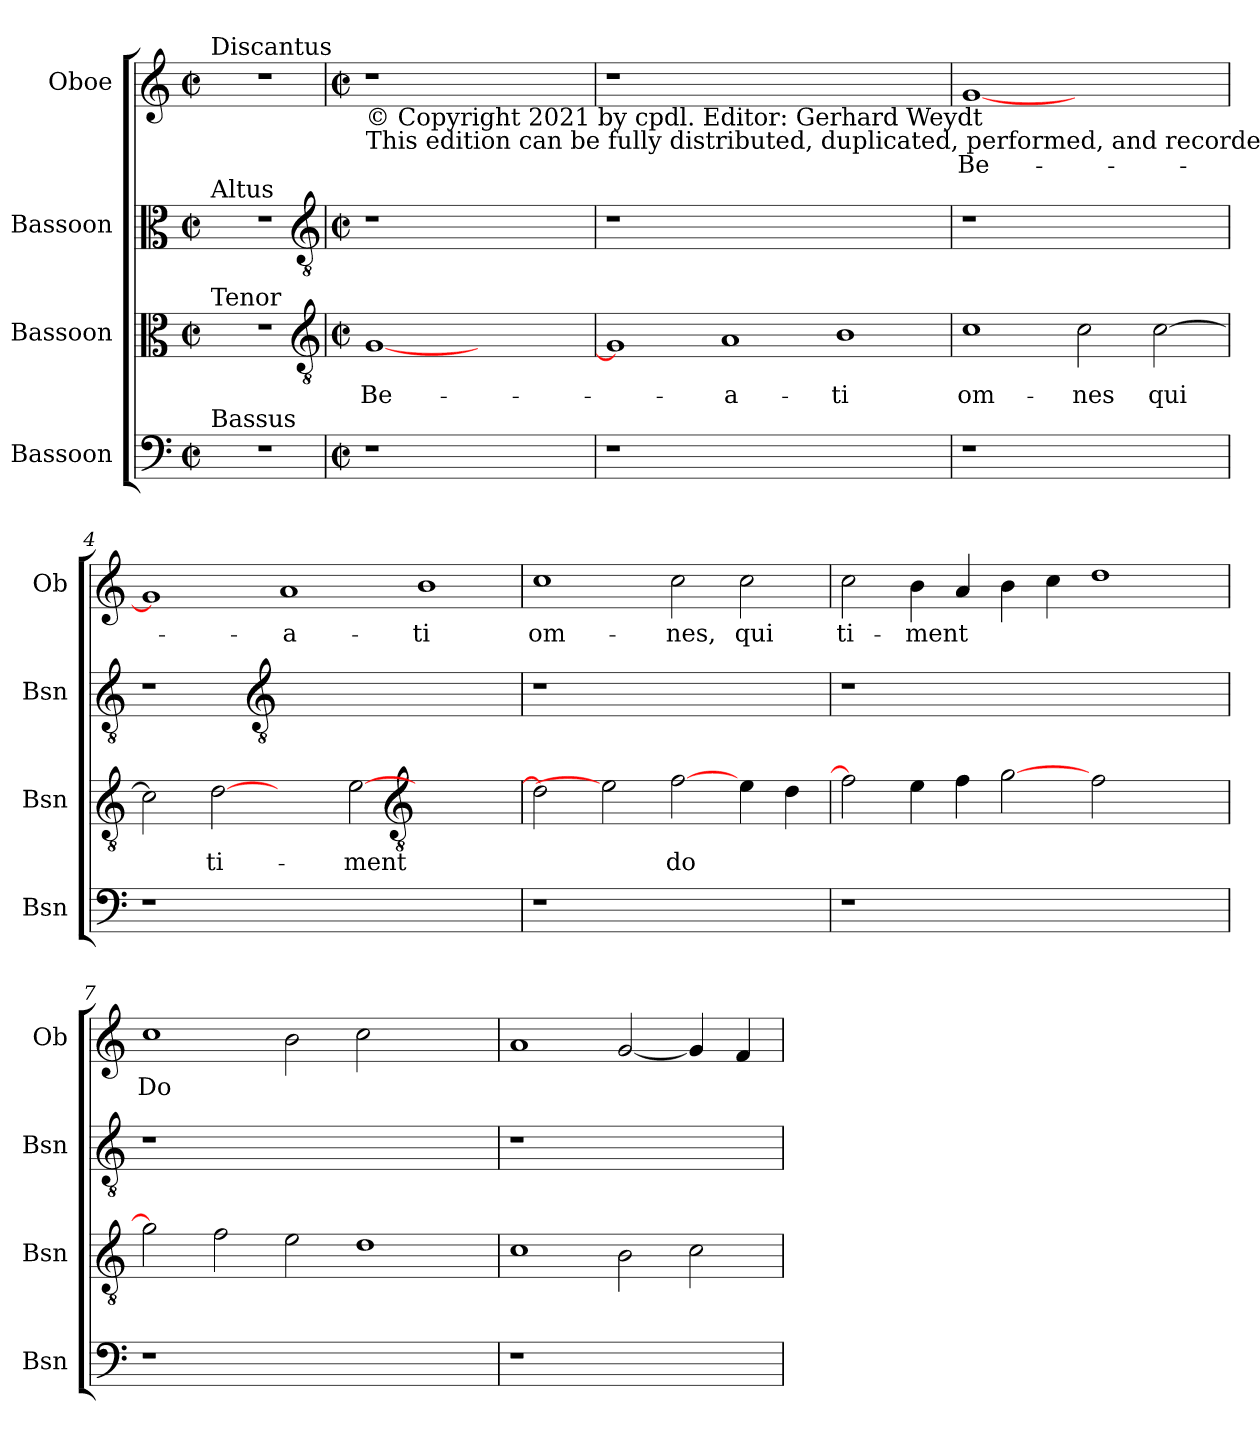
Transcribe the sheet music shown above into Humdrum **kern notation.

**kern	**kern	**text	**kern	**kern	**text
*part4	*part3	*part3	*part2	*part1	*part1
*staff4	*staff3	*staff3	*staff2	*staff1	*staff1
*I"Bassoon	*I"Bassoon	*	*I"Bassoon	*I"Oboe	*
*I'Bsn	*I'Bsn	*	*I'Bsn	*I'Ob	*
*clefF4	*clefC3	*	*clefC3	*clefG2	*
*M2/2	*M2/2	*	*M2/2	*M2/2	*
*met(c|)	*met(c|)	*	*met(c|)	*met(c|)	*
=	=	=	=	=	=
!	!	!	!	!LO:TX:a:t=Discantus	!
!	!	!	!LO:TX:a:t=Altus	!	!
!	!LO:TX:a:t=Tenor	!	!	!	!
!LO:TX:a:t=Bassus	!	!	!	!	!
1r	1r	.	1r	1r	.
*	*clefGv2	*	*clefGv2	*	*
!!LO:LB:g=z
=1	=1	=1	=1	=1	=1
*M2/2	*M2/2	*	*M2/2	*M2/2	*
*met(c|)	*met(c|)	*	*met(c|)	*met(c|)	*
!	!	!	!	!LO:TX:b:t=© Copyright 2021 by cpdl. Editor&colon; Gerhard Weydt\nThis edition can be fully distributed, duplicated, performed, and recorded	!
!	!	!LO:LY:b	!	!	!
1r	[1G	Be-	1r	1r	.
1ryy	1ryy	.	1ryy	1ryy	.
=2	=2	=2	=2	=2	=2
1r	1G]	.	1r	1r	.
!	!	!LO:LY:b	!	!	!
1ryy	1A	-a-	1ryy	1ryy	.
!	!	!LO:LY:b	!	!	!
1ryy	1B	-ti	1ryy	1ryy	.
=3	=3	=3	=3	=3	=3
!	!	!LO:LY:b	!	!	!LO:LY:b
1r	1c	om-	1r	[1g	Be-
!	!	!LO:LY:b	!	!	!
1ryy	2c	-nes	1ryy	1ryy	.
!	!	!LO:LY:b	!	!	!
.	[2c	qui	.	.	.
=4	=4	=4	=4	=4	=4
1r	2c]	.	1r	1g]	.
!	!	!LO:LY:b	!	!	!
.	[2d	ti-	.	.	.
*	*	*	*clefGv2	*	*
!	!	!	!	!	!LO:LY:b
1ryy	2ryy	.	1ryy	1a	-a-
!	!	!LO:LY:b	!	!	!
.	[2e	-ment	.	.	.
*	*clefGv2	*	*	*	*
!	!	!	!	!	!LO:LY:b
1ryy	1ryy	.	1ryy	1b	-ti
!!LO:LB:g=z
=5	=5	=5	=5	=5	=5
!	!	!	!	!	!LO:LY:b
1r	2d]	.	1r	1cc	om-
.	2e]	.	.	.	.
!	!	!LO:LY:b	!	!	!LO:LY:b
1ryy	[2f	do	1ryy	2cc	-nes,
!	!	!	!	!	!LO:LY:b
.	4e	.	.	2cc	qui
.	4d	.	.	.	.
=6	=6	=6	=6	=6	=6
!	!	!	!	!	!LO:LY:b
1r	2f]	.	1r	2cc	ti-
!	!	!	!	!	!LO:LY:b
.	4e	.	.	4b	-ment
.	4f	.	.	4a	.
2ryy	[2g	.	2ryy	4b	.
.	.	.	.	4cc	.
1ryy	2f	.	1ryy	1dd	.
.	2ryy	.	.	.	.
=7	=7	=7	=7	=7	=7
!	!	!	!	!	!LO:LY:b
1r	2g]	.	1r	1cc	Do
.	2f	.	.	.	.
1ryy	2e	.	1ryy	2b	.
.	1d	.	.	2cc	.
2ryy	.	.	2ryy	2ryy	.
=8	=8	=8	=8	=8	=8
1r	1c	.	1r	1a	.
1ryy	2B	.	1ryy	[2g	.
.	2c	.	.	4g]	.
.	.	.	.	4f	.
=	=	=	=	=	=
*-	*-	*-	*-	*-	*-
